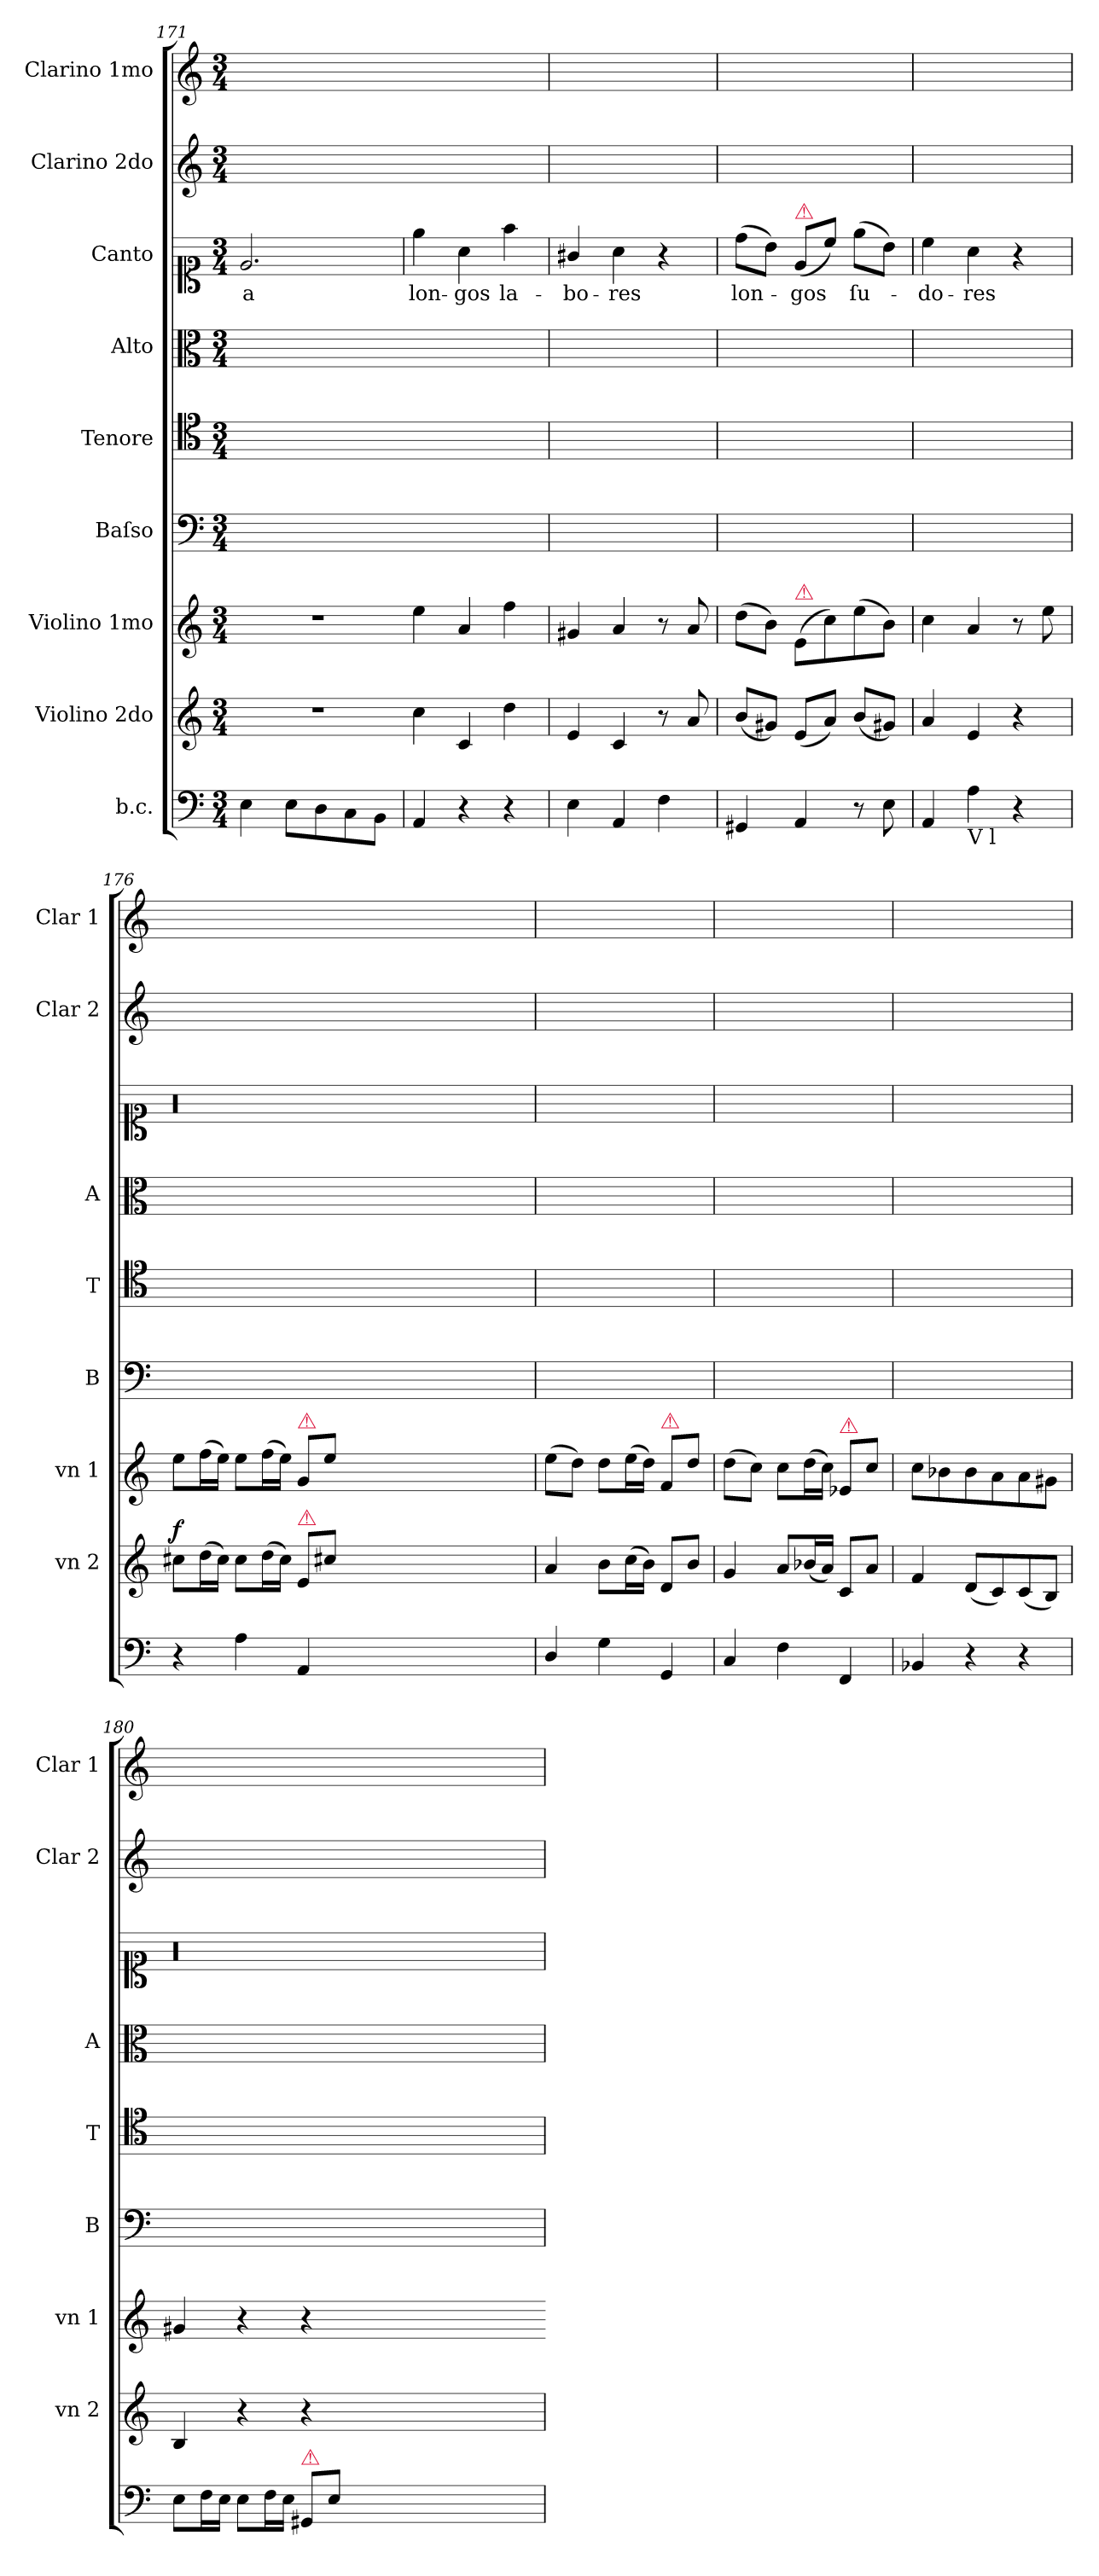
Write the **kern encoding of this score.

**kern	**kern	**dynam	**kern	**kern	**kern	**kern	**kern	**text	**kern	**kern
*part9	*part8	*part8	*part7	*part6	*part5	*part4	*part3	*part3	*part2	*part1
*staff9	*staff8	*staff8	*staff7	*staff6	*staff5	*staff4	*staff3	*staff3	*staff2	*staff1
*I"b.c.	*I"Violino 2do	*	*I"Violino 1mo	*I"Baſso	*I"Tenore	*I"Alto	*I"Canto	*	*I"Clarino 2do	*I"Clarino 1mo
*	*I'vn 2	*	*I'vn 1	*I'B	*I'T	*I'A	*	*	*I'Clar 2	*I'Clar 1
*clefF4	*clefG2	*	*clefG2	*clefF4	*clefC4	*clefC3	*clefC1	*	*clefG2	*clefG2
*k[]	*k[]	*	*k[]	*k[]	*k[]	*k[]	*k[]	*	*k[]	*k[]
*M3/4	*M3/4	*	*M3/4	*M3/4	*M3/4	*M3/4	*M3/4	*	*M3/4	*M3/4
=171	=171	=171	=171	=171	=171	=171	=171	=171	=171	=171
4E\	2.r	.	2.r	2.ryy	2.ryy	2.ryy	2.e/	-a	2.ryy	2.ryy
8E\L	.	.	.	.	.	.	.	.	.	.
8D\	.	.	.	.	.	.	.	.	.	.
8C\	.	.	.	.	.	.	.	.	.	.
8BB\J	.	.	.	.	.	.	.	.	.	.
=172	=172-	=172	=172-	=172	=172	=172	=172	=172	=172	=172
4AA/	4cc\	.	4ee\	2.ryy	2.ryy	2.ryy	4ee\	lon-	2.ryy	2.ryy
4r	4c/	.	4a/	.	.	.	4a\	-gos	.	.
4r	4dd\	.	4ff\	.	.	.	4ff\	la-	.	.
=173	=173	=173	=173	=173	=173	=173	=173	=173	=173	=173
4E\	4e/	.	4g#X/	2.ryy	2.ryy	2.ryy	4g#X/	-bo-	2.ryy	2.ryy
4AA/	4c/	.	4a/	.	.	.	4a\	-res	.	.
4F\	8r	.	8r	.	.	.	4r	.	.	.
.	8a/	.	8a/	.	.	.	.	.	.	.
=174	=174	=174	=174	=174	=174	=174	=174	=174	=174	=174
4GG#X/	(8b/L	.	(8dd\L	2.ryy	2.ryy	2.ryy	(8dd\L	lon-	2.ryy	2.ryy
.	8g#X/J)	.	8b\J)	.	.	.	8b\J)	.	.	.
!	!	!	!	!	!	!	!LO:TX:a:color=crimson:t=⚠	!	!	!
!	!	!	!LO:TX:a:color=crimson:t=⚠	!	!	!	!	!	!	!
4AA/	(8e/L	.	(8e/L	.	.	.	(8e/L	-gos	.	.
.	8a/J)	.	8cc\)	.	.	.	8cc\J)	.	.	.
8r	(8b/L	.	(8ee\	.	.	.	(8ee\L	ſu-	.	.
8E\	8g#X/J)	.	8b\J)	.	.	.	8b\J)	.	.	.
=175	=175	=175	=175	=175	=175	=175	=175	=175	=175	=175
4AA/	4a/	.	4cc\	2.ryy	2.ryy	2.ryy	4cc\	-do-	2.ryy	2.ryy
!LO:TX:b:t=V l	!	!	!	!	!	!	!	!	!	!
4A\	4e/	.	4a/	.	.	.	4a\	-res	.	.
4r	4r	.	8r	.	.	.	4r	.	.	.
.	.	.	8ee\	.	.	.	.	.	.	.
=176	=176	=176	=176	=176	=176	=176	=176	=176	=176	=176
!	!	!LO:DY:a	!	!	!	!	!LO:N:vis=00	!	!	!
4r	8cc#X\L	f	8ee\L	2.ryy	2.ryy	2.ryy	0.r	.	2.ryy	2.ryy
.	(16dd\L	.	(16ff\L	.	.	.	.	.	.	.
.	16cc#\JJ)	.	16ee\JJ)	.	.	.	.	.	.	.
4A\	8cc#\L	.	8ee\L	.	.	.	.	.	.	.
.	(16dd\L	.	(16ff\L	.	.	.	.	.	.	.
.	16cc#\JJ)	.	16ee\JJ)	.	.	.	.	.	.	.
!	!	!	!LO:TX:a:color=crimson:t=⚠	!	!	!	!	!	!	!
!	!LO:TX:a:color=crimson:t=⚠	!	!	!	!	!	!	!	!	!
4AA/	8e/L	.	8g/L	.	.	.	.	.	.	.
.	8cc#X\J	.	8ee\J	.	.	.	.	.	.	.
0ryy	0ryy	.	0ryy	0ryy	0ryy	0ryy	.	.	0ryy	0ryy
4ryy	4ryy	.	4ryy	4ryy	4ryy	4ryy	.	.	4ryy	4ryy
=177	=177	=177	=177	=177	=177	=177	=177	=177	=177	=177
4D/	4a/	.	(8ee\L	2.ryy	2.ryy	2.ryy	2.ryy	.	2.ryy	2.ryy
.	.	.	8dd\J)	.	.	.	.	.	.	.
4G\	8b\L	.	8dd\L	.	.	.	.	.	.	.
.	(16cc\L	.	(16ee\L	.	.	.	.	.	.	.
.	16b\JJ)	.	16dd\JJ)	.	.	.	.	.	.	.
!	!	!	!LO:TX:a:color=crimson:t=⚠	!	!	!	!	!	!	!
4GG/	8d/L	.	8f/L	.	.	.	.	.	.	.
.	8b/J	.	8dd\J	.	.	.	.	.	.	.
=178	=178	=178	=178	=178	=178	=178	=178	=178	=178	=178
4C/	4g/	.	(8dd\L	2.ryy	2.ryy	2.ryy	2.ryy	.	2.ryy	2.ryy
.	.	.	8cc\J)	.	.	.	.	.	.	.
4F\	8a/L	.	8cc\L	.	.	.	.	.	.	.
.	(16b-X/L	.	(16dd\L	.	.	.	.	.	.	.
.	16a/JJ)	.	16cc\JJ)	.	.	.	.	.	.	.
!	!	!	!LO:TX:a:color=crimson:t=⚠	!	!	!	!	!	!	!
4FF/	8c/L	.	8e-X/L	.	.	.	.	.	.	.
.	8a/J	.	8cc\J	.	.	.	.	.	.	.
=179	=179	=179	=179	=179	=179	=179	=179	=179	=179	=179
4BB-X/	4f/	.	8cc\L	2.ryy	2.ryy	2.ryy	2.ryy	.	2.ryy	2.ryy
.	.	.	8b-X\	.	.	.	.	.	.	.
4r	(8d/L	.	8b-\	.	.	.	.	.	.	.
.	8c/)	.	8a\	.	.	.	.	.	.	.
4r	(8c/	.	8a\	.	.	.	.	.	.	.
.	8B/J)	.	8g#X\J	.	.	.	.	.	.	.
=180	=180	=180	=180	=180	=180	=180	=180	=180	=180	=180
!	!	!	!	!	!	!	!LO:N:vis=00	!	!	!
8E\L	4B/	.	4g#X/	2.ryy	2.ryy	2.ryy	0.r	.	2.ryy	2.ryy
16F\L	.	.	.	.	.	.	.	.	.	.
16E\JJ	.	.	.	.	.	.	.	.	.	.
8E\L	4r	.	4r	.	.	.	.	.	.	.
16F\L	.	.	.	.	.	.	.	.	.	.
16E\JJ	.	.	.	.	.	.	.	.	.	.
!LO:TX:a:color=crimson:t=⚠	!	!	!	!	!	!	!	!	!	!
8GG#X/L	4r	.	4r	.	.	.	.	.	.	.
8E\J	.	.	.	.	.	.	.	.	.	.
0ryy	0ryy	.	0ryy	0ryy	0ryy	0ryy	.	.	0ryy	0ryy
4ryy	4ryy	.	4ryy	4ryy	4ryy	4ryy	.	.	4ryy	4ryy
=	=	=	=-	=	=	=	=	=	=	=
*-	*-	*-	*-	*-	*-	*-	*-	*-	*-	*-
